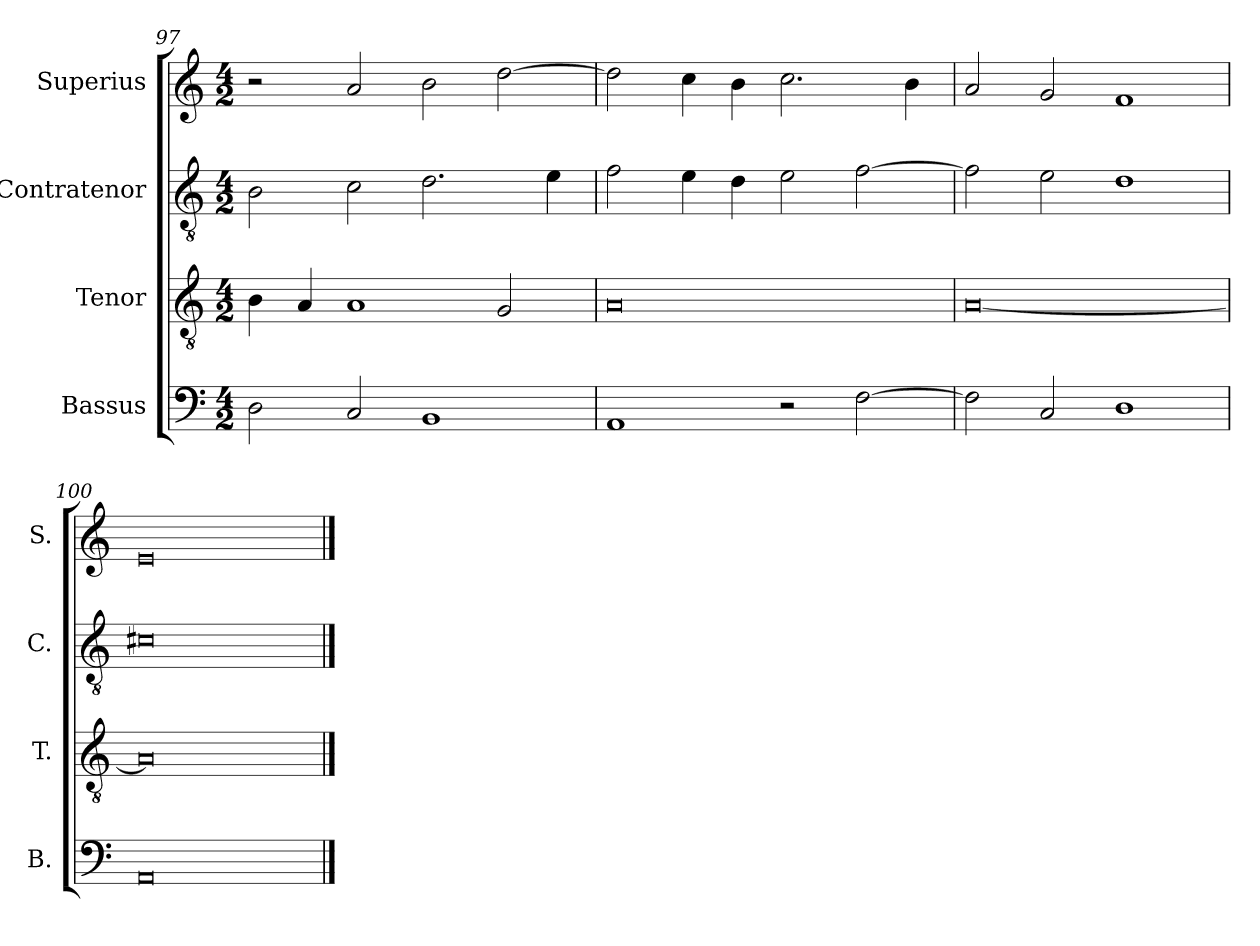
**kern	**kern	**kern	**kern
*part4	*part3	*part2	*part1
*staff4	*staff3	*staff2	*staff1
*I"Bassus	*I"Tenor	*I"Contratenor	*I"Superius
*I'B.	*I'T.	*I'C.	*I'S.
*clefF4	*clefGv2	*clefGv2	*clefG2
*k[]	*k[]	*k[]	*k[]
*M4/2	*M4/2	*M4/2	*M4/2
=97	=97	=97	=97
2D\	4B\	2B\	2r
.	4A/	.	.
2C/	1A	2c\	2a/
1BB	.	2.d\	2b\
.	2G/	.	[2dd\
.	.	4e\	.
=98	=98	=98	=98
1AA	0A	2f\	2dd\]
.	.	4e\	4cc\
.	.	4d\	4b\
2r	.	2e\	2.cc\
[2F\	.	[2f\	.
.	.	.	4b\
=99	=99	=99	=99
2F\]	[0A	2f\]	2a/
2C/	.	2e\	2g/
1D	.	1d	1f
=100	=100	=100	=100
0AA	0A]	0c#X	0e
==	==	==	==
*-	*-	*-	*-
